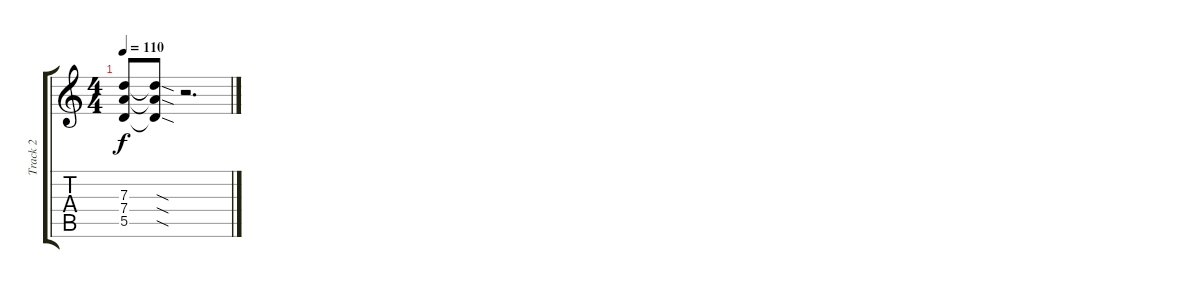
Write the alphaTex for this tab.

\track ("Track 2" "Track 2") {instrument distortionguitar}
\staff {score tabs}
\tuning (E4 B3 G3 D3 A2 E2) {hide}
\ts (4 4)
\tempo 110
\clef g2
\ks c
(7.3 7.4 5.5).8{dy f} (7.3{sod t} 7.4{sod t} 5.5{sod t}).8 r.2{d}
